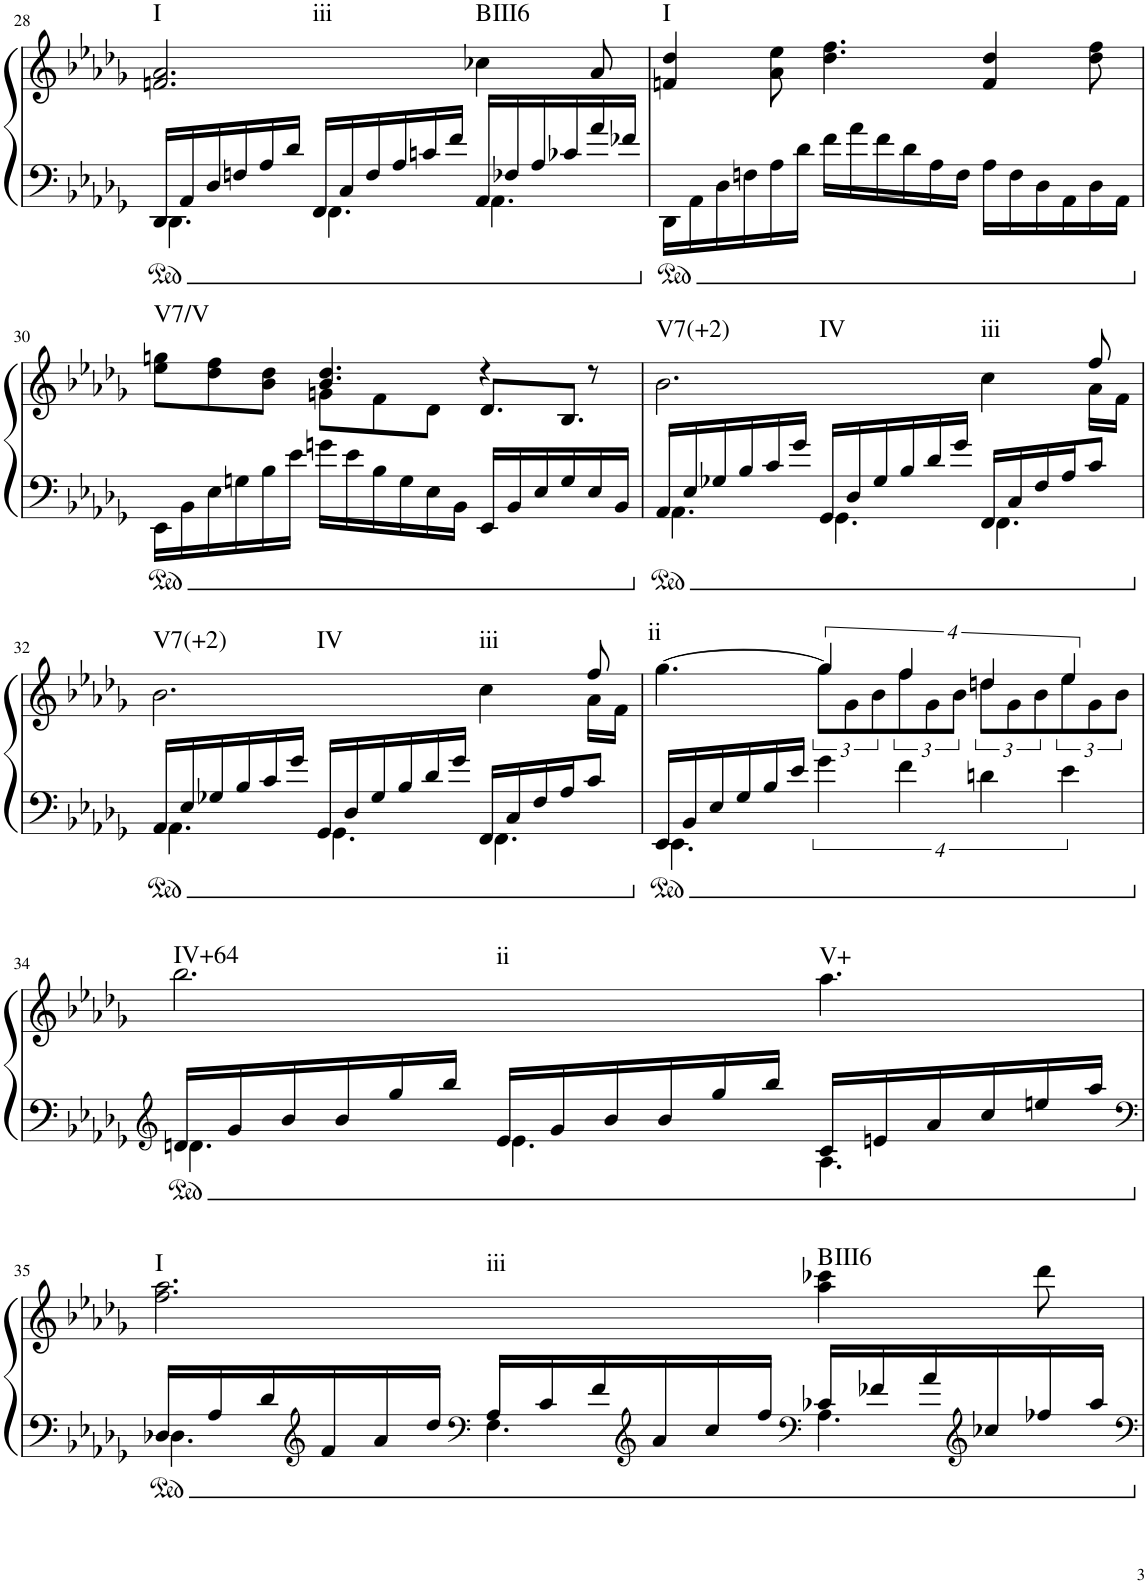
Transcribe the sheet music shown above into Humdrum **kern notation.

**kern	**kern	**harte
*part1	*part1	*part1
*staff2	*staff1	*
*I"Piano	*	*
*I'Pno.	*	*
!!LO:PB:g=z
*clefF4	*clefG2	*
*k[b-e-a-d-g-]	*k[b-e-a-d-g-]	*
*M9/8	*M9/8	*
=28	=28	=28
*^	*	*
!	!	!	!LO:H:n=1:kt=I
!	!	!	!LO:H:n=2:kt=iii
16DD-/LL	4.DD-\	2.fn/ 2.a-/	N N
16AA-/	.	.	.
16D-/	.	.	.
16Fn/	.	.	.
16A-/	.	.	.
16d-/JJ	.	.	.
16FF/LL	4.FF\	.	.
16C/	.	.	.
16F/	.	.	.
16A-/	.	.	.
16cn/	.	.	.
16f/JJ	.	.	.
!	!	!	!LO:H:kt=6
16AA-/LL	4.AA-\	4cc-X\	B:maj6
16F-X/	.	.	.
16A-/	.	.	.
16c-X/	.	.	.
16a-/	.	8a-/	.
16f-X/JJ	.	.	.
*v	*v	*	*
=29	=29	=29
!	!	!LO:H:kt=I
16DD-\LL	4fn/ 4dd-/	N
16AA-\	.	.
16D-\	.	.
16Fn\	.	.
16A-\	8a-\ 8ee-\	.
16d-\JJ	.	.
16f\LL	4.dd-\ 4.ff\	.
16a-\	.	.
16f\	.	.
16d-\	.	.
16A-\	.	.
16F\JJ	.	.
16A-\LL	4f/ 4dd-/	.
16F\	.	.
16D-\	.	.
16AA-\	.	.
16D-\	8dd-\ 8ff\	.
16AA-\JJ	.	.
!!LO:LB:g=z
=30	=30	=30
*	*^	*
!	!	!	!LO:H:kt=V7/V
16EE-\LL	8ee-\ 8ggn\L	4.ryy	N
16BB-\	.	.	.
16E-\	8dd-\ 8ff\	.	.
16Gn\	.	.	.
16B-\	8b-\ 8dd-\J	.	.
16e-\JJ	.	.	.
16gn\LL	4.b-/ 4.dd-/	8gn\L	.
16e-\	.	.	.
16B-\	.	8f\	.
16G\	.	.	.
16E-\	.	8d-\J	.
16BB-\JJ	.	.	.
16EE-/LL	4r	8.d-/L	.
16BB-/	.	.	.
16E-/	.	.	.
16G/	.	8.B-/J	.
16E-/	8r	.	.
16BB-/JJ	.	.	.
=31	=31	=31	=31
*^	*	*	*
!	!	!	!	!LO:H:n=1:kt=V7(+2)
!	!	!	!	!LO:H:n=2:kt=IV
16AA-/LL	4.AA-\	2.b-\	2.ryy	N N
16E-/	.	.	.	.
16G-X/	.	.	.	.
16B-/	.	.	.	.
16c/	.	.	.	.
16g-/JJ	.	.	.	.
16GG-/LL	4.GG-\	.	.	.
16D-/	.	.	.	.
16G-/	.	.	.	.
16B-/	.	.	.	.
16d-/	.	.	.	.
16g-/JJ	.	.	.	.
!	!	!	!	!LO:H:kt=iii
16FF/LL	4.FF\	4cc\	4ryy	N
16C/	.	.	.	.
16F/	.	.	.	.
16A-/J	.	.	.	.
8c/J	.	8ff/	16a-\LL	.
.	.	.	16f\JJ	.
!!LO:LB:g=z	!!
=32	=32	=32	=32	=32
!	!	!	!	!LO:H:n=1:kt=V7(+2)
!	!	!	!	!LO:H:n=2:kt=IV
16AA-/LL	4.AA-\	2.b-\	2.ryy	N N
16E-/	.	.	.	.
16G-X/	.	.	.	.
16B-/	.	.	.	.
16c/	.	.	.	.
16g-/JJ	.	.	.	.
16GG-/LL	4.GG-\	.	.	.
16D-/	.	.	.	.
16G-/	.	.	.	.
16B-/	.	.	.	.
16d-/	.	.	.	.
16g-/JJ	.	.	.	.
!	!	!	!	!LO:H:kt=iii
16FF/LL	4.FF\	4cc\	4ryy	N
16C/	.	.	.	.
16F/	.	.	.	.
16A-/J	.	.	.	.
8c/J	.	8ff/	16a-\LL	.
.	.	.	16f\JJ	.
=33	=33	=33	=33	=33
!	!	!	!	!LO:H:kt=ii
16EE-/LL	4.EE-\	[4.gg-\	4.ryy	N
16BB-/	.	.	.	.
16E-/	.	.	.	.
16G-/	.	.	.	.
16B-/	.	.	.	.
16e-/JJ	.	.	.	.
8.g-\	4ryy	16%3gg-/]	16gg-\L	.
.	.	.	16g-\	.
.	.	.	16b-\	.
8.f\	.	16%3ff/	16ff\	.
.	2ryy	.	16g-\	.
.	.	.	16b-\J	.
8.dn\	.	16%3ddn/	16ddn\L	.
.	.	.	16g-\	.
.	.	.	16b-\	.
8.e-\	.	16%3ee-/	16ee-\	.
.	.	.	16g-\	.
.	.	.	16b-\J	.
*	*	*v	*v	*
!!LO:LB:g=z
=34	=34	=34	=34
*clefG2	*	*	*
*	*	*^	*
!	!	!	!	!LO:H:n=1:kt=IV+64
!	!	!	!	!LO:H:n=2:kt=ii
*	*	*v	*v	*
16dn/LL	4.d\	2.bb-\	N N
16g-/	.	.	.
16b-/	.	.	.
16b-/	.	.	.
16gg-/	.	.	.
16bb-/JJ	.	.	.
16e-/LL	4.e-\	.	.
16g-/	.	.	.
16b-/	.	.	.
16b-/	.	.	.
16gg-/	.	.	.
16bb-/JJ	.	.	.
!	!	!	!LO:H:kt=V+
16c/LL	4.A-\	4.aa-\	N
16en/	.	.	.
16a-/	.	.	.
16cc/	.	.	.
16een/	.	.	.
16aa-/JJ	.	.	.
!!LO:LB:g=z
=35	=35	=35	=35
*clefF4	*	*	*
!	!	!	!LO:H:n=1:kt=I
!	!	!	!LO:H:n=2:kt=iii
16D-X/LL	4.D-X\	2.ff\ 2.aa-\	N N
16A-/	.	.	.
16d-/	.	.	.
*clefG2	*	*	*
16f/	.	.	.
16a-/	.	.	.
16dd-/JJ	.	.	.
*clefF4	*	*	*
16A-/LL	4.F\	.	.
16c/	.	.	.
16f/	.	.	.
*clefG2	*	*	*
16a-/	.	.	.
16cc/	.	.	.
16ff/JJ	.	.	.
*clefF4	*	*	*
!	!	!	!LO:H:kt=6
16c-X/LL	4.A-\	4aa-\ 4ccc-X\	B:maj6
16f-X/	.	.	.
16a-/	.	.	.
*clefG2	*	*	*
16cc-X/	.	.	.
16ff-X/	.	8ddd-\	.
16aa-/JJ	.	.	.
*v	*v	*	*
=	=	=
*-	*-	*-
